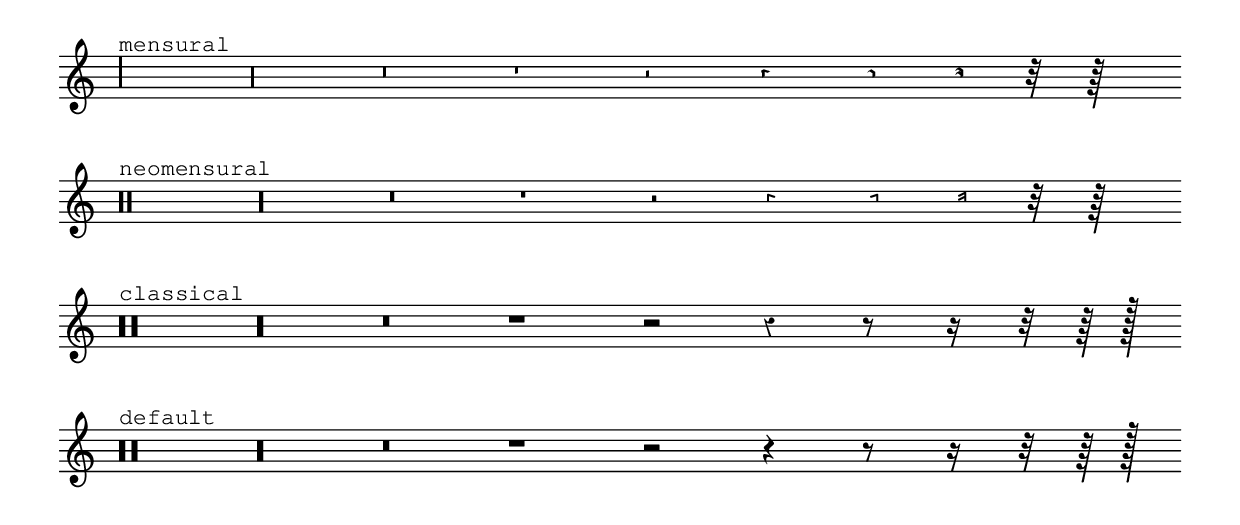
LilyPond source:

%% Do not edit this file; it is auto-generated from LSR http://lsr.dsi.unimi.it
%% This file is in the public domain.
\version "2.11.62"

\header {
  lsrtags = "rhythms, ancient-notation, tweaks-and-overrides"

  doctitlees = "Estilos de silencios"
  texidoces = "
Los silencios se pueden imprimir en distintos estilos.
"

  doctitlede = "Pausenstile"
  texidocde = "
Pausen können in verschiedenen Stilen dargestellt werden.
"

  texidoc = "
Rests may be used in various styles.




"
  doctitle = "Rest styles"
} % begin verbatim

\layout {
  indent = 0.0
  \context {
    \Staff
    \remove "Time_signature_engraver"
  }
}

\relative c {
  \set Score.timing = ##f
  \override Staff.Rest #'style = #'mensural
  r\maxima^\markup \typewriter { mensural }
  r\longa r\breve r1 r2 r4 r8 r16 r32 r64 s128 s128
  \bar ""
  
  \override Staff.Rest #'style = #'neomensural
  r\maxima^\markup \typewriter { neomensural }
  r\longa r\breve r1 r2 r4 r8 r16 r32 r64 s128 s128
  \bar ""
  
  \override Staff.Rest #'style = #'classical
  r\maxima^\markup \typewriter { classical }
  r\longa r\breve r1 r2 r4 r8 r16 r32 r64 r128 s128
  \bar ""
  
  \override Staff.Rest  #'style = #'default
  r\maxima^\markup \typewriter { default }
  r\longa r\breve r1 r2 r4 r8 r16 r32 r64 r128 s128
}
